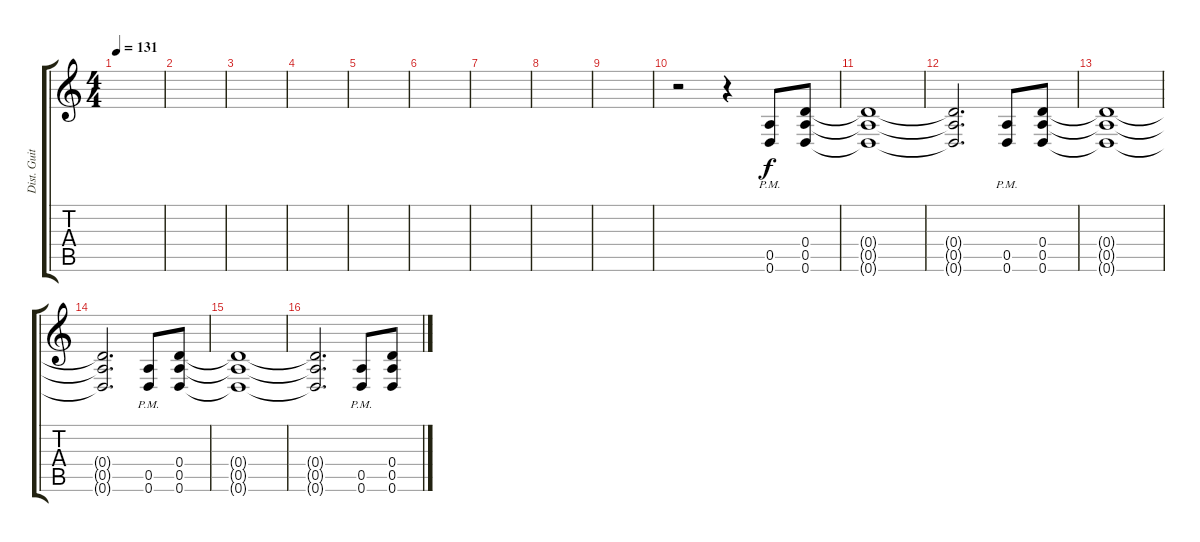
\track ("Dist. Guitar 1" "Dist. Guit") {instrument distortionguitar}
\staff {score tabs}
\tuning (E4 B3 G3 D3 A2 D2) {hide}
\ts (4 4)
\tempo 131
\clef g2
\ks c
|
|
|
|
|
|
|
|
|
r.2 r.4 (0.5{pm} 0.6{pm}).8 (0.4 0.5 0.6).8 |
(0.4{t} 0.5{t} 0.6{t}).1 |
(0.4{t} 0.5{t} 0.6{t}).2{d} (0.5{pm} 0.6{pm}).8 (0.4 0.5 0.6).8 |
(0.4{t} 0.5{t} 0.6{t}).1 |
(0.4{t} 0.5{t} 0.6{t}).2{d} (0.5{pm} 0.6{pm}).8 (0.4 0.5 0.6).8 |
(0.4{t} 0.5{t} 0.6{t}).1 |
(0.4{t} 0.5{t} 0.6{t}).2{d} (0.5{pm} 0.6{pm}).8 (0.4 0.5 0.6).8
